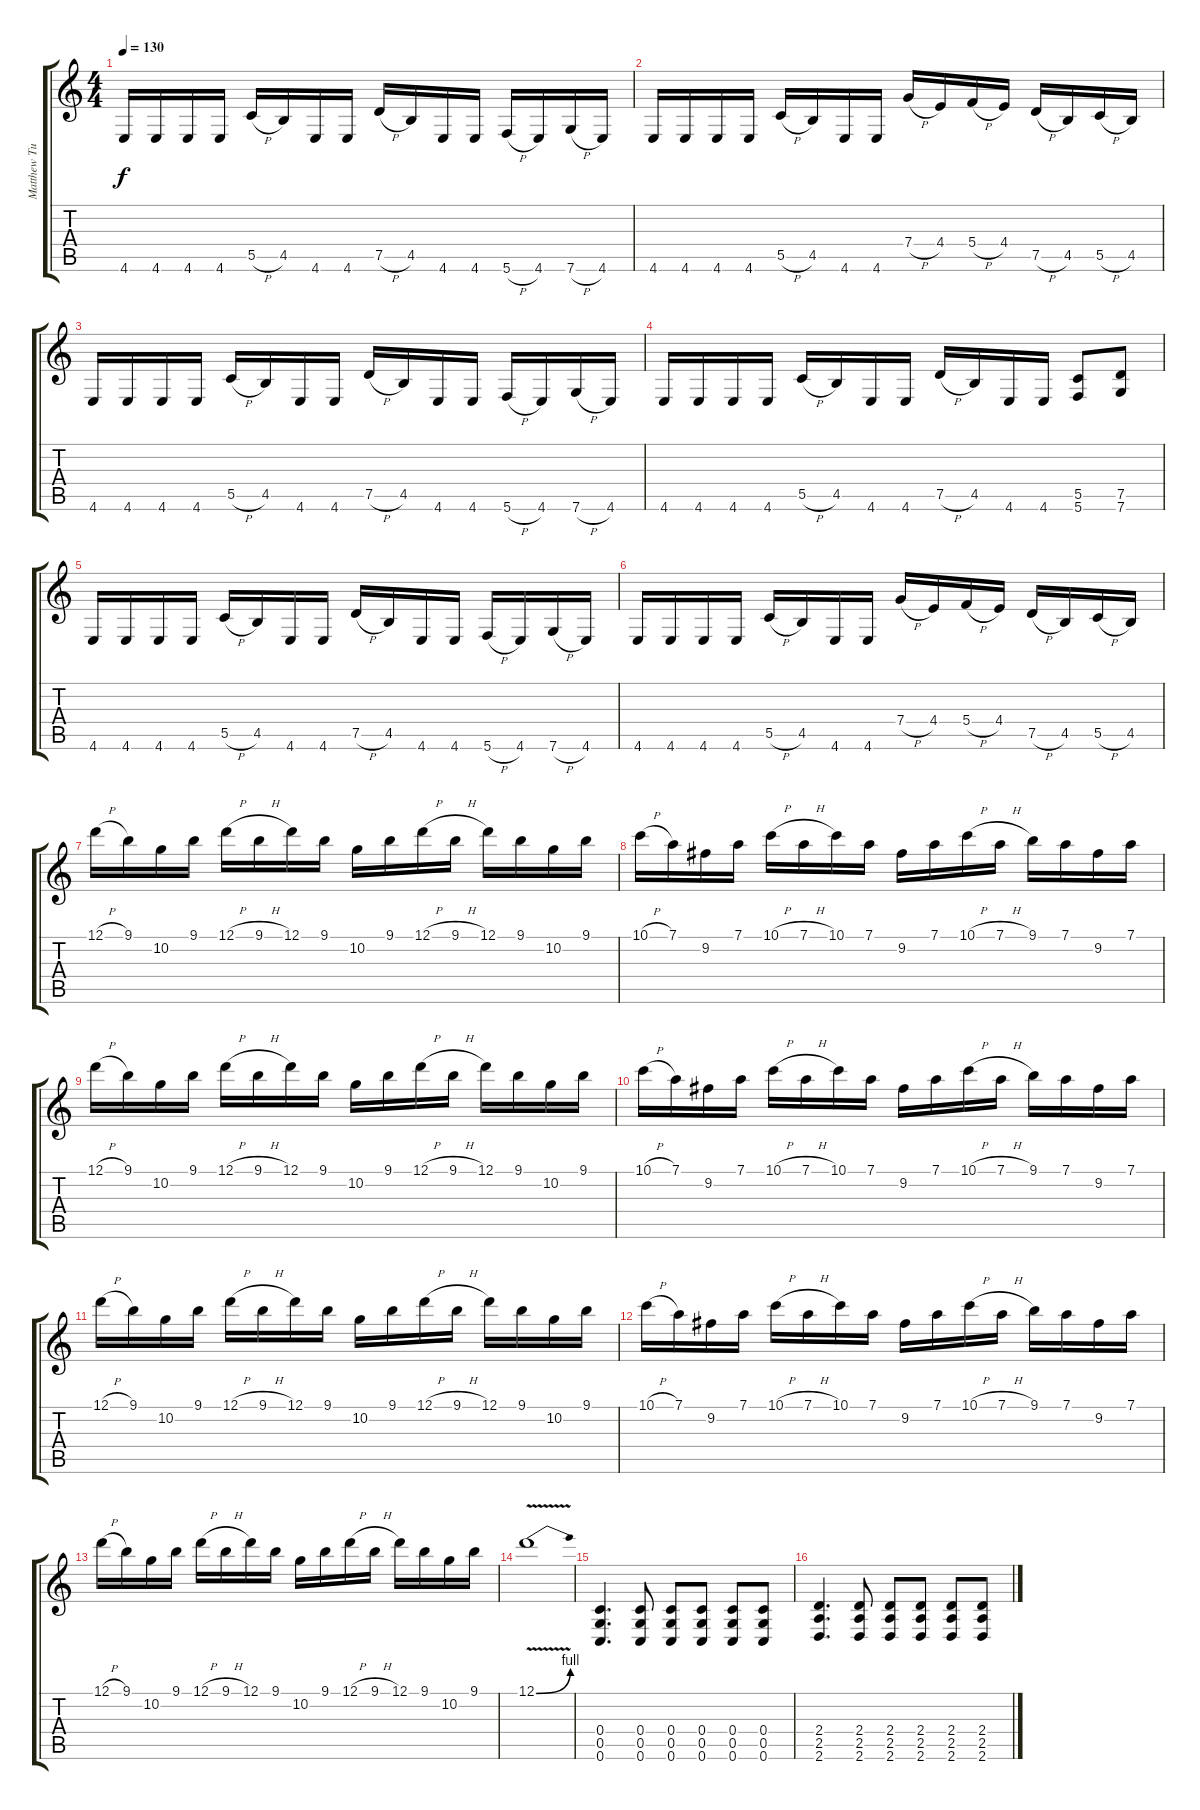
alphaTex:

\track ("Matthew Tuck" "Matthew Tu") {instrument overdrivenguitar}
\staff {score tabs}
\tuning (D4 A3 F3 C3 G2 C2) {hide}
\ts (4 4)
\tempo 130
\clef g2
\ks c
4.6.16{dy f} 4.6.16 4.6.16 4.6.16 5.5{h}.16 4.5.16 4.6.16 4.6.16 7.5{h}.16 4.5.16 4.6.16 4.6.16 5.6{h}.16 4.6.16 7.6{h}.16 4.6.16 |
4.6.16 4.6.16 4.6.16 4.6.16 5.5{h}.16 4.5.16 4.6.16 4.6.16 7.4{h}.16 4.4.16 5.4{h}.16 4.4.16 7.5{h}.16 4.5.16 5.5{h}.16 4.5.16 |
4.6.16 4.6.16 4.6.16 4.6.16 5.5{h}.16 4.5.16 4.6.16 4.6.16 7.5{h}.16 4.5.16 4.6.16 4.6.16 5.6{h}.16 4.6.16 7.6{h}.16 4.6.16 |
4.6.16 4.6.16 4.6.16 4.6.16 5.5{h}.16 4.5.16 4.6.16 4.6.16 7.5{h}.16 4.5.16 4.6.16 4.6.16 (5.5 5.6).8 (7.5 7.6).8 |
4.6.16 4.6.16 4.6.16 4.6.16 5.5{h}.16 4.5.16 4.6.16 4.6.16 7.5{h}.16 4.5.16 4.6.16 4.6.16 5.6{h}.16 4.6.16 7.6{h}.16 4.6.16 |
4.6.16 4.6.16 4.6.16 4.6.16 5.5{h}.16 4.5.16 4.6.16 4.6.16 7.4{h}.16 4.4.16 5.4{h}.16 4.4.16 7.5{h}.16 4.5.16 5.5{h}.16 4.5.16 |
12.1{h}.16 9.1.16 10.2.16 9.1.16 12.1{h}.16 9.1{h}.16 12.1.16 9.1.16 10.2.16 9.1.16 12.1{h}.16 9.1{h}.16 12.1.16 9.1.16 10.2.16 9.1.16 |
10.1{h}.16 7.1.16 9.2.16 7.1.16 10.1{h}.16 7.1{h}.16 10.1.16 7.1.16 9.2.16 7.1.16 10.1{h}.16 7.1{h}.16 9.1.16 7.1.16 9.2.16 7.1.16 |
12.1{h}.16 9.1.16 10.2.16 9.1.16 12.1{h}.16 9.1{h}.16 12.1.16 9.1.16 10.2.16 9.1.16 12.1{h}.16 9.1{h}.16 12.1.16 9.1.16 10.2.16 9.1.16 |
10.1{h}.16 7.1.16 9.2.16 7.1.16 10.1{h}.16 7.1{h}.16 10.1.16 7.1.16 9.2.16 7.1.16 10.1{h}.16 7.1{h}.16 9.1.16 7.1.16 9.2.16 7.1.16 |
12.1{h}.16 9.1.16 10.2.16 9.1.16 12.1{h}.16 9.1{h}.16 12.1.16 9.1.16 10.2.16 9.1.16 12.1{h}.16 9.1{h}.16 12.1.16 9.1.16 10.2.16 9.1.16 |
10.1{h}.16 7.1.16 9.2.16 7.1.16 10.1{h}.16 7.1{h}.16 10.1.16 7.1.16 9.2.16 7.1.16 10.1{h}.16 7.1{h}.16 9.1.16 7.1.16 9.2.16 7.1.16 |
12.1{h}.16 9.1.16 10.2.16 9.1.16 12.1{h}.16 9.1{h}.16 12.1.16 9.1.16 10.2.16 9.1.16 12.1{h}.16 9.1{h}.16 12.1.16 9.1.16 10.2.16 9.1.16 |
12.1{be (bend 0 0 60 4) v}.1 |
(0.4 0.5 0.6).4{d} (0.4 0.5 0.6).8 (0.4 0.5 0.6).8 (0.4 0.5 0.6).8 (0.4 0.5 0.6).8 (0.4 0.5 0.6).8 |
(2.4 2.5 2.6).4{d} (2.4 2.5 2.6).8 (2.4 2.5 2.6).8 (2.4 2.5 2.6).8 (2.4 2.5 2.6).8 (2.4 2.5 2.6).8
